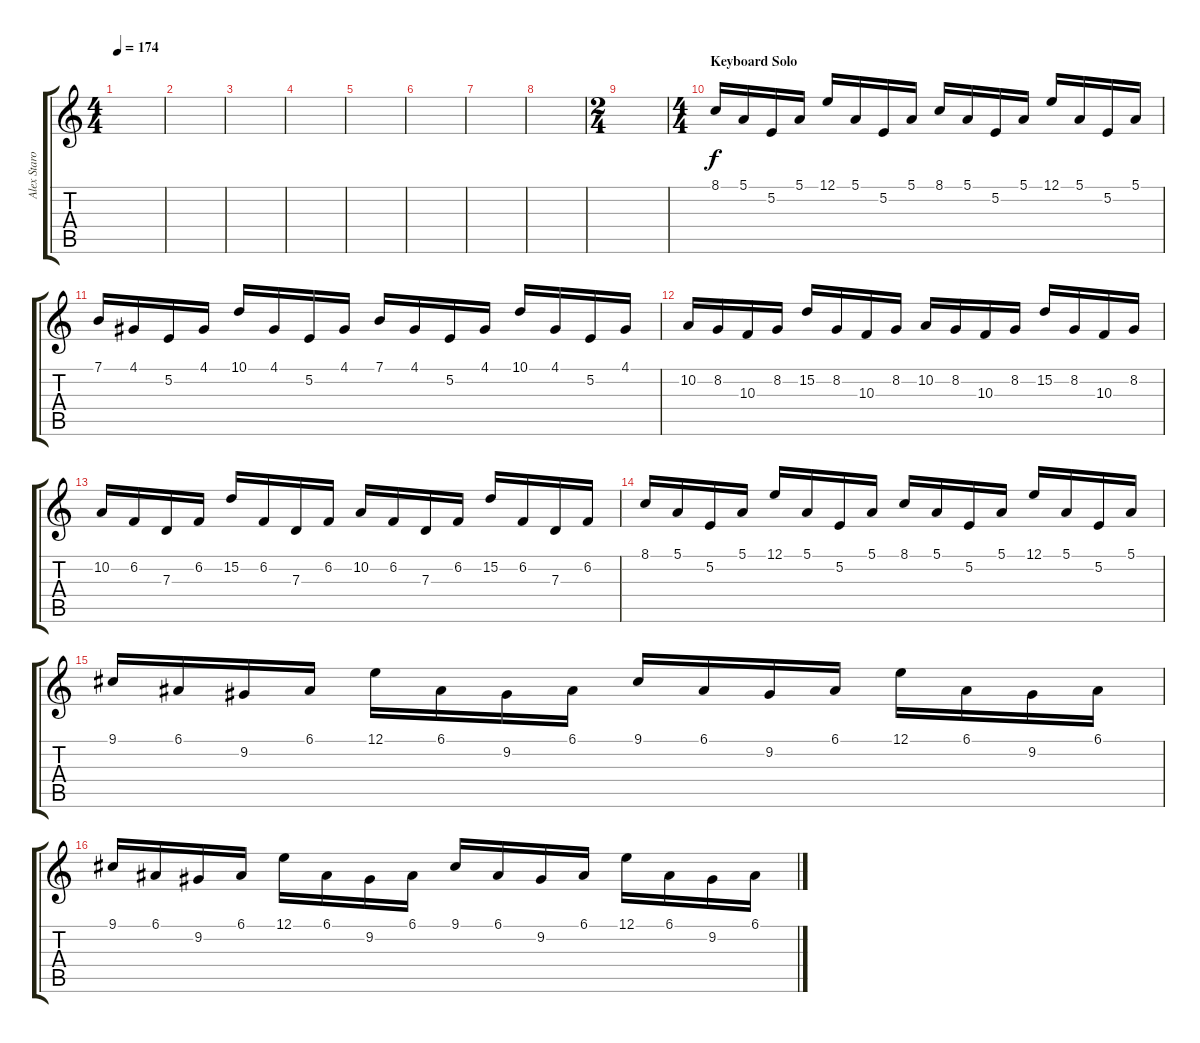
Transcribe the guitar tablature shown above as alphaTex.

\track ("Alex Staropoli (Key 3)" "Alex Staro") {instrument lead1square}
\staff {score tabs}
\tuning (E4 B3 G3 D3 A2 E2) {hide}
\ts (4 4)
\tempo 174
\clef g2
\ks c
|
|
|
|
|
|
|
|
\ts (2 4)
|
\ts (4 4)
\section ("" "Keyboard Solo")
8.1.16 5.1.16 5.2.16 5.1.16 12.1.16 5.1.16 5.2.16 5.1.16 8.1.16 5.1.16 5.2.16 5.1.16 12.1.16 5.1.16 5.2.16 5.1.16 |
7.1.16 4.1.16 5.2.16 4.1.16 10.1.16 4.1.16 5.2.16 4.1.16 7.1.16 4.1.16 5.2.16 4.1.16 10.1.16 4.1.16 5.2.16 4.1.16 |
10.2.16 8.2.16 10.3.16 8.2.16 15.2.16 8.2.16 10.3.16 8.2.16 10.2.16 8.2.16 10.3.16 8.2.16 15.2.16 8.2.16 10.3.16 8.2.16 |
10.2.16 6.2.16 7.3.16 6.2.16 15.2.16 6.2.16 7.3.16 6.2.16 10.2.16 6.2.16 7.3.16 6.2.16 15.2.16 6.2.16 7.3.16 6.2.16 |
8.1.16 5.1.16 5.2.16 5.1.16 12.1.16 5.1.16 5.2.16 5.1.16 8.1.16 5.1.16 5.2.16 5.1.16 12.1.16 5.1.16 5.2.16 5.1.16 |
9.1.16 6.1.16 9.2.16 6.1.16 12.1.16 6.1.16 9.2.16 6.1.16 9.1.16 6.1.16 9.2.16 6.1.16 12.1.16 6.1.16 9.2.16 6.1.16 |
9.1.16 6.1.16 9.2.16 6.1.16 12.1.16 6.1.16 9.2.16 6.1.16 9.1.16 6.1.16 9.2.16 6.1.16 12.1.16 6.1.16 9.2.16 6.1.16
